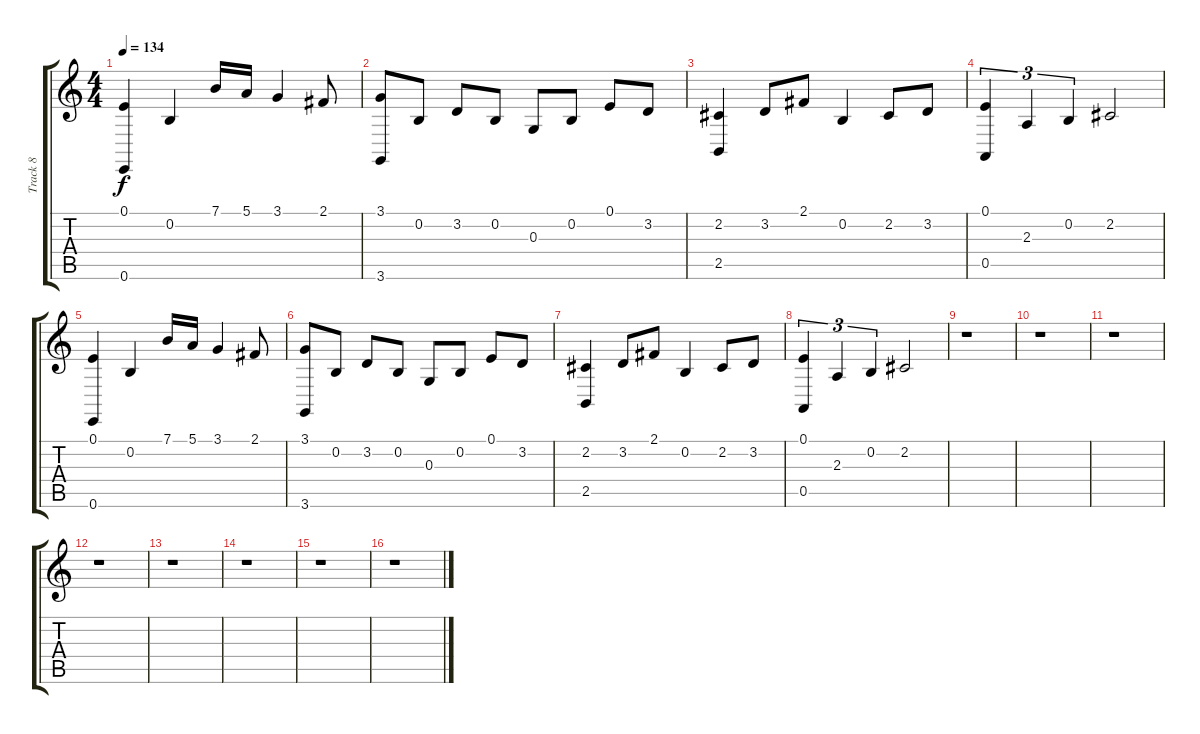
\track ("Track 8" "Track 8") {instrument brightacousticpiano}
\staff {score tabs}
\tuning (E4 B3 G3 D3 A2 E2) {hide}
\ts (4 4)
\tempo 134
\clef g2
\ks c
(0.1 0.6).4{dy f} 0.2.4 7.1.16 5.1.16 3.1.4 2.1.8 |
(3.1 3.6).8 0.2.8 3.2.8 0.2.8 0.3.8 0.2.8 0.1.8 3.2.8 |
(2.2 2.5).4 3.2.8 2.1.8 0.2.4 2.2.8 3.2.8 |
(0.1 0.5).4{tu (3 2)} 2.3.4{tu (3 2)} 0.2.4{tu (3 2)} 2.2.2 |
(0.1 0.6).4 0.2.4 7.1.16 5.1.16 3.1.4 2.1.8 |
(3.1 3.6).8 0.2.8 3.2.8 0.2.8 0.3.8 0.2.8 0.1.8 3.2.8 |
(2.2 2.5).4 3.2.8 2.1.8 0.2.4 2.2.8 3.2.8 |
(0.1 0.5).4{tu (3 2)} 2.3.4{tu (3 2)} 0.2.4{tu (3 2)} 2.2.2 |
r.1 |
r.1 |
r.1 |
r.1 |
r.1 |
r.1 |
r.1 |
r.1
